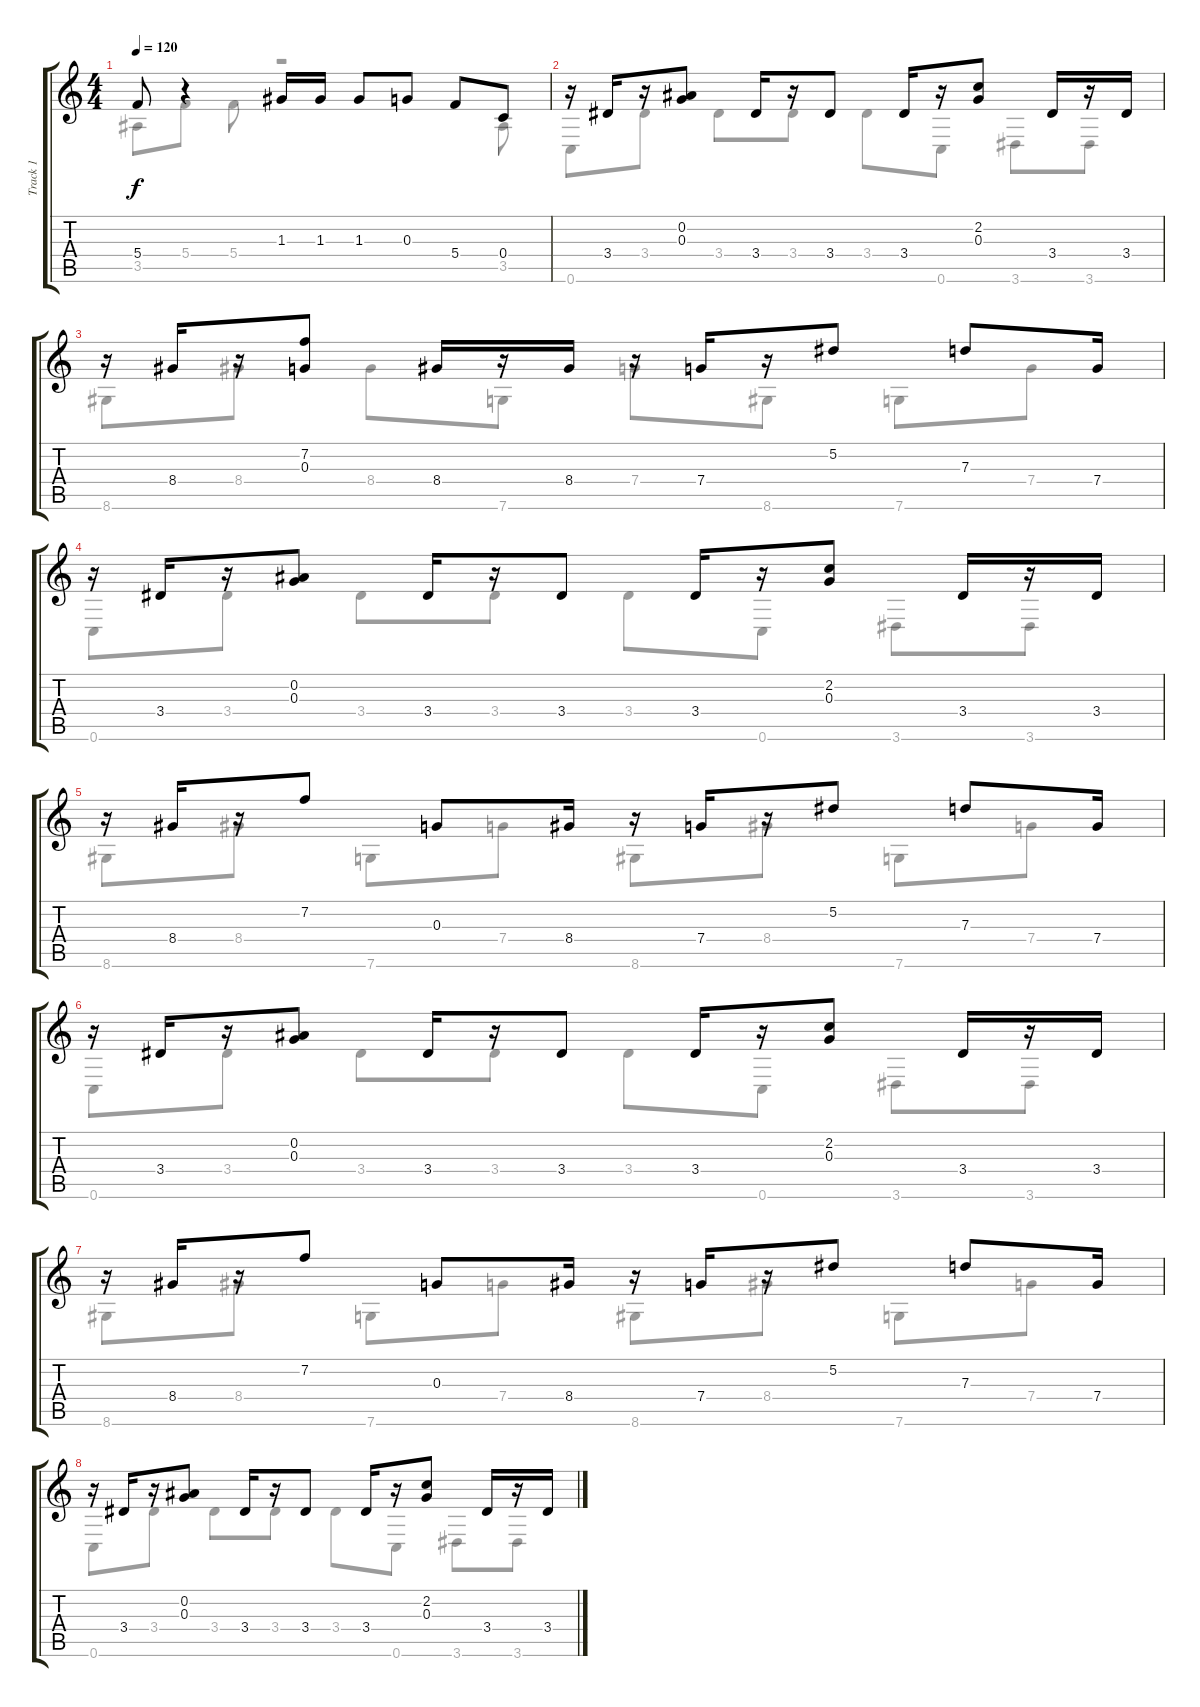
\track ("Track 1" "Track 1") {instrument acousticguitarsteel}
\staff {score tabs}
\tuning (Eb4 Bb3 G3 C3 G2 C2) {hide}
\voice
\ts (4 4)
\tempo 120
\clef g2
\ks c
5.4.8{dy f} r.4 1.3.16 1.3.16 1.3.8 0.3.8 5.4.8 0.4.8 |
r.16 3.4.16 r.16 (0.2 0.3).8 3.4.16 r.16 3.4.8 3.4.16 r.16 (2.2 0.3).8 3.4.16 r.16 3.4.16 |
r.16 8.4.16 r.16 (7.2 0.3).8 8.4.16 r.16 8.4.16 r.16 7.4.16 r.16 5.2.8 7.3.8 7.4.16 |
r.16 3.4.16 r.16 (0.2 0.3).8 3.4.16 r.16 3.4.8 3.4.16 r.16 (2.2 0.3).8 3.4.16 r.16 3.4.16 |
r.16 8.4.16 r.16 7.2.8 0.3.8 8.4.16 r.16 7.4.16 r.16 5.2.8 7.3.8 7.4.16 |
r.16 3.4.16 r.16 (0.2 0.3).8 3.4.16 r.16 3.4.8 3.4.16 r.16 (2.2 0.3).8 3.4.16 r.16 3.4.16 |
r.16 8.4.16 r.16 7.2.8 0.3.8 8.4.16 r.16 7.4.16 r.16 5.2.8 7.3.8 7.4.16 |
r.16 3.4.16 r.16 (0.2 0.3).8 3.4.16 r.16 3.4.8 3.4.16 r.16 (2.2 0.3).8 3.4.16 r.16 3.4.16
\voice
\clef g2
\ottava regular
\simile none
\ks c
3.5.8{dy f} 5.4.8 5.4.8 r.2 3.5.8 |
0.6.8 3.4.8 3.4.8 3.4.8 3.4.8 0.6.8 3.6.8 3.6.8 |
8.6.8 8.4.8 8.4.8 7.6.8 7.4.8 8.6.8 7.6.8 7.4.8 |
0.6.8 3.4.8 3.4.8 3.4.8 3.4.8 0.6.8 3.6.8 3.6.8 |
8.6.8 8.4.8 7.6.8 7.4.8 8.6.8 8.4.8 7.6.8 7.4.8 |
0.6.8 3.4.8 3.4.8 3.4.8 3.4.8 0.6.8 3.6.8 3.6.8 |
8.6.8 8.4.8 7.6.8 7.4.8 8.6.8 8.4.8 7.6.8 7.4.8 |
0.6.8 3.4.8 3.4.8 3.4.8 3.4.8 0.6.8 3.6.8 3.6.8
